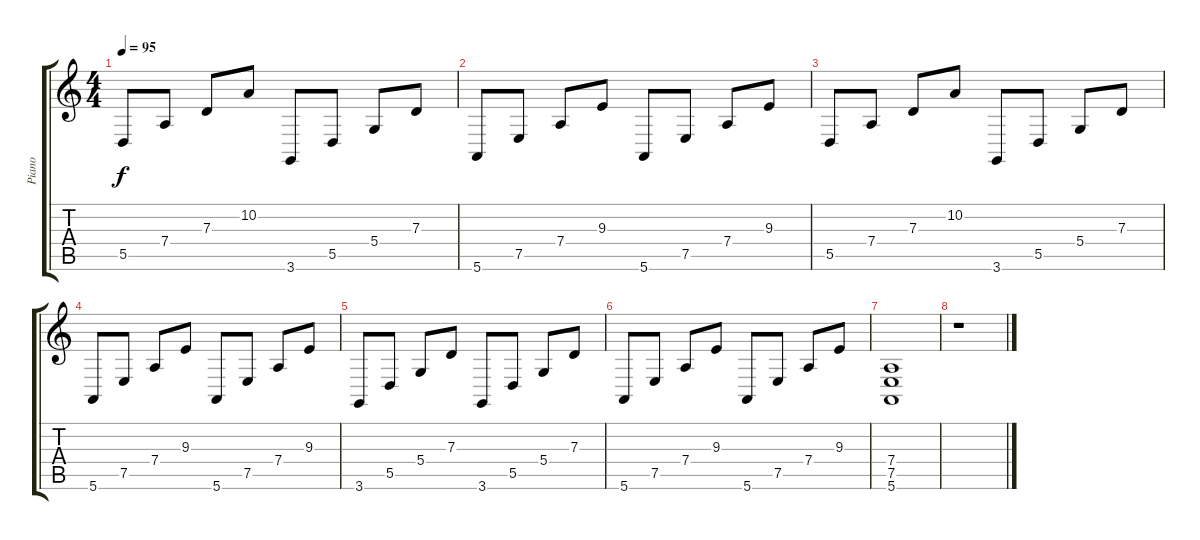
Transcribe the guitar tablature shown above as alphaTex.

\track ("Piano" "Piano") {instrument acousticgrandpiano}
\staff {score tabs}
\tuning (E4 B3 G3 D3 A2 E2) {hide}
\ts (4 4)
\tempo 95
\clef g2
\ks c
5.5.8{dy f instrument acousticgrandpiano} 7.4.8 7.3.8 10.2.8 3.6.8 5.5.8 5.4.8 7.3.8 |
5.6.8 7.5.8 7.4.8 9.3.8 5.6.8 7.5.8 7.4.8 9.3.8 |
5.5.8{instrument acousticgrandpiano} 7.4.8 7.3.8 10.2.8 3.6.8 5.5.8 5.4.8 7.3.8 |
5.6.8 7.5.8 7.4.8 9.3.8 5.6.8 7.5.8 7.4.8 9.3.8 |
3.6.8{instrument acousticgrandpiano} 5.5.8 5.4.8 7.3.8 3.6.8 5.5.8 5.4.8 7.3.8 |
5.6.8 7.5.8 7.4.8 9.3.8 5.6.8 7.5.8 7.4.8 9.3.8 |
(7.4 7.5 5.6).1 |
r.1
